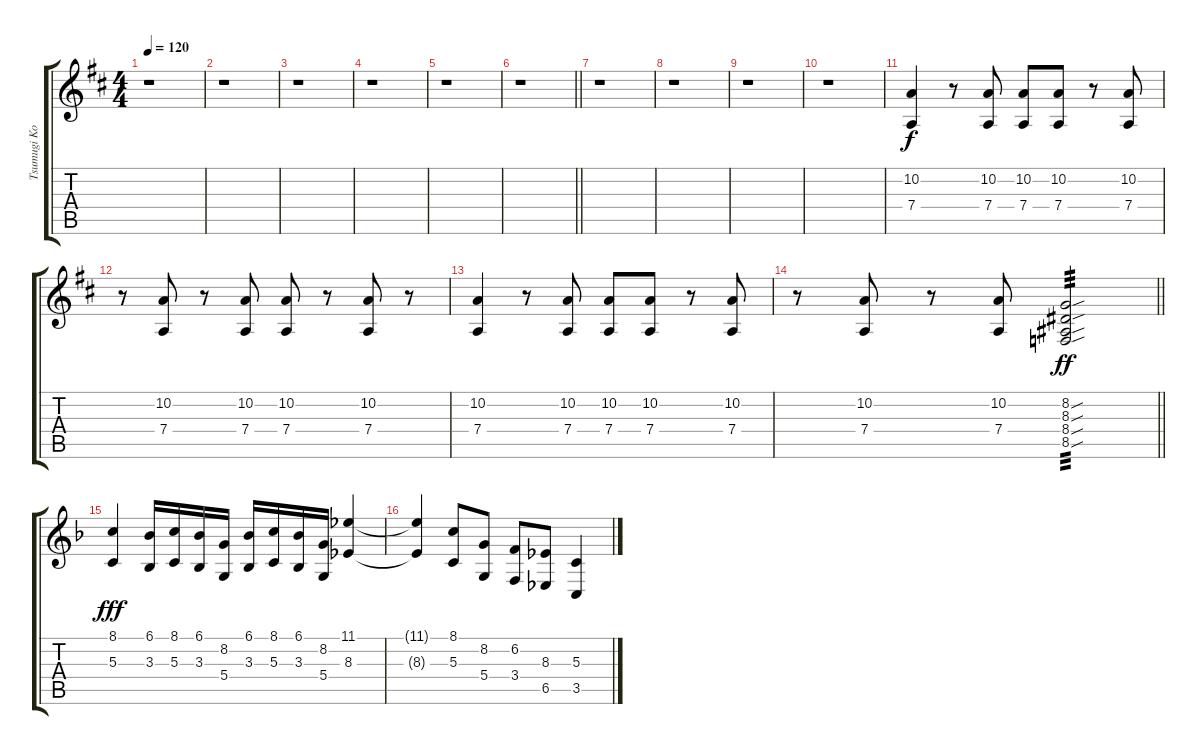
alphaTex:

\track ("Tsumugi Kotobuki II" "Tsumugi Ko") {instrument lead1square}
\staff {score tabs}
\tuning (E4 B3 G3 D3 A2 E2) {hide}
\ts (4 4)
\tempo 120
\clef g2
\ks d
r.1{dy f} |
r.1 |
r.1 |
r.1 |
r.1 |
\barLineRight lightlight
r.1 |
r.1 |
r.1 |
r.1 |
r.1 |
(10.2 7.4).4 r.8 (10.2 7.4).8 (10.2 7.4).8 (10.2 7.4).8 r.8 (10.2 7.4).8 |
r.8 (10.2 7.4).8 r.8 (10.2 7.4).8 (10.2 7.4).8 r.8 (10.2 7.4).8 r.8 |
(10.2 7.4).4 r.8 (10.2 7.4).8 (10.2 7.4).8 (10.2 7.4).8 r.8 (10.2 7.4).8 |
\barLineRight lightlight
r.8 (10.2 7.4).8 r.8 (10.2 7.4).8 (8.2{sou} 8.3{sou} 8.4{sou} 8.5{sou}).2{tp 3 dy ff volume 16 instrument reedorgan} |
\ks f
(8.1 5.3).4{dy fff} (6.1 3.3).16 (8.1 5.3).16 (6.1 3.3).16 (8.2 5.4).16 (6.1 3.3).16 (8.1 5.3).16 (6.1 3.3).16 (8.2 5.4).16 (11.1 8.3).4 |
(11.1{t} 8.3{t}).4 (8.1 5.3).8 (8.2 5.4).8 (6.2 3.4).8 (8.3 6.5).8 (5.3 3.5).4
